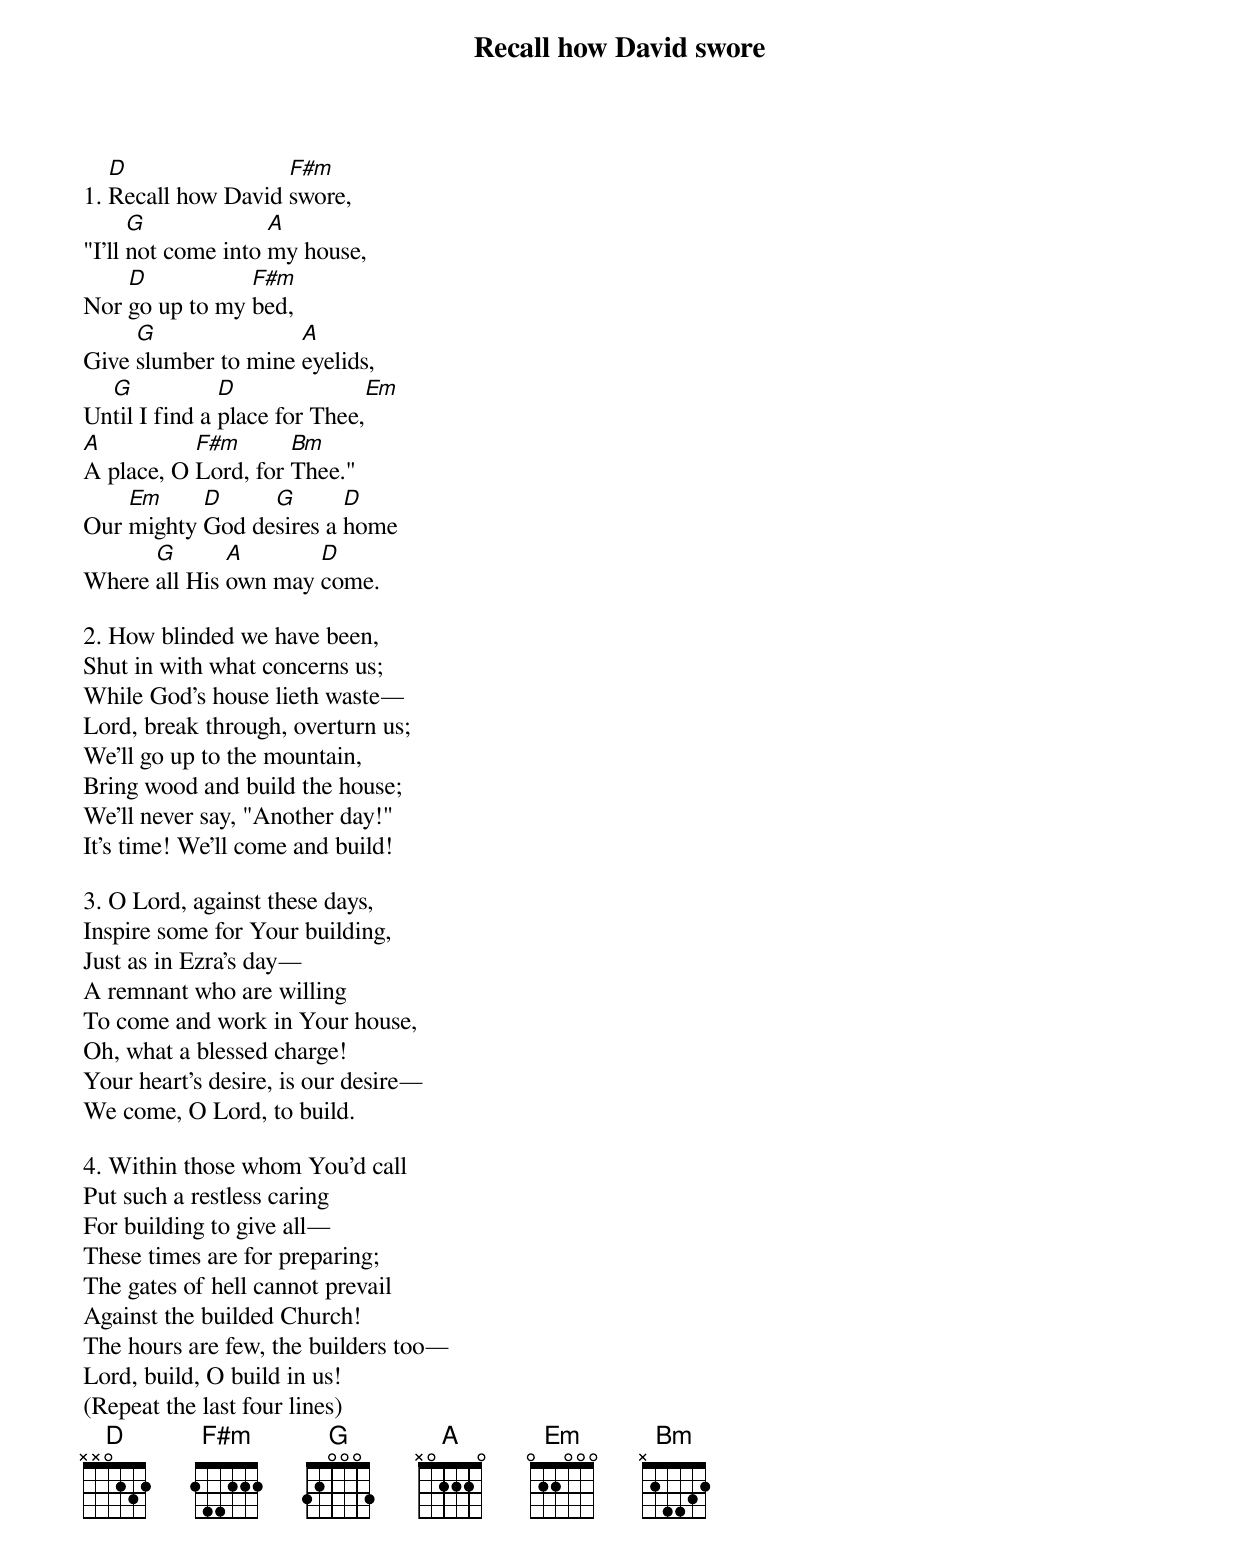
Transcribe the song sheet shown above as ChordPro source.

{t:Recall how David swore}

1. [D]Recall how David [F#m]swore,
"I'll [G]not come into [A]my house,
Nor [D]go up to my [F#m]bed,
Give [G]slumber to mine [A]eyelids,
Un[G]til I find a [D]place for Thee,[Em]
[A]A place, O [F#m]Lord, for [Bm]Thee."
Our [Em]mighty [D]God de[G]sires a [D]home
Where [G]all His [A]own may [D]come.

2. How blinded we have been,
Shut in with what concerns us;
While God's house lieth waste—
Lord, break through, overturn us;
We'll go up to the mountain,
Bring wood and build the house;
We'll never say, "Another day!"
It's time! We'll come and build!

3. O Lord, against these days,
Inspire some for Your building,
Just as in Ezra's day—
A remnant who are willing
To come and work in Your house,
Oh, what a blessed charge!
Your heart's desire, is our desire—
We come, O Lord, to build.

4. Within those whom You'd call
Put such a restless caring
For building to give all—
These times are for preparing;
The gates of hell cannot prevail
Against the builded Church!
The hours are few, the builders too—
Lord, build, O build in us!
(Repeat the last four lines)
